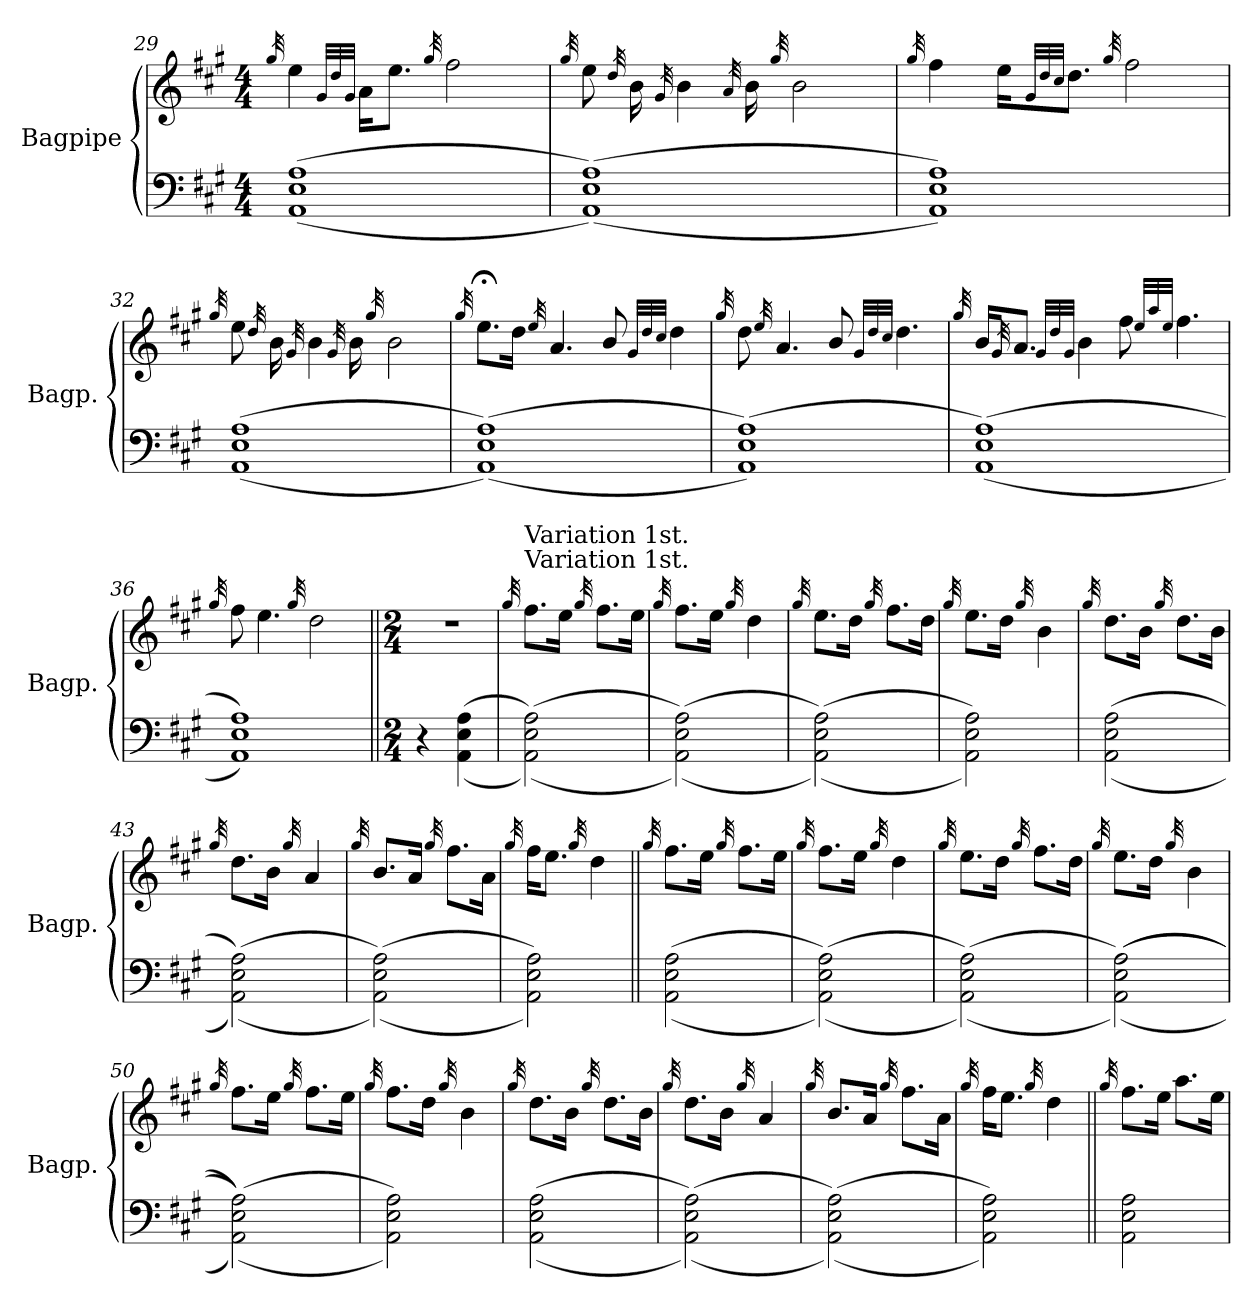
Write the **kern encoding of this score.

**kern	**kern
*part2	*part1
*staff2	*staff1
*I"Bagpipe	*I"Bagpipe
*I'Bagp.	*I'Bagp.
!!LO:LB:g=z
*clefF4	*clefG2
*ITrd1c2	*ITrd1c2
*k[f#]	*k[f#]
*M4/4	*M4/4
=29	=29
.	32qff#/
((1GG 1D 1G	4dd\
.	32qf#/LLL
.	32qcc/
.	32qf#/JJJ
.	16g\KL
.	8.dd\J
.	32qff#/
.	2ee\
=30	=30
.	32qff#/
((1GG 1D 1G))	8dd\
.	32qcc/
.	16a\
.	32qf#/
.	4a\
.	32qg/
.	16a\
.	32qff#/
.	2a\
=31	=31
.	32qff#/
1GG 1D 1G))	4ee\
.	16dd\KL
.	32qf#/LLL
.	32qcc/
.	32qb/JJJ
.	8.cc\J
.	32qff#/
.	2ee\
=32	=32
.	32qff#/
((1GG 1D 1G	8dd\
.	32qcc/
.	16a\
.	32qf#/
.	4a\
.	32qf#/
.	16a\
.	32qff#/
.	2a\
!!LO:LB:g=z
=33	=33
.	32qff#/
((1GG 1D 1G))	8.dd;<\L
.	16cc\Jk
.	32qdd/
.	4.g/
.	8a/
.	32qf#/LLL
.	32qcc/
.	32qb/JJJ
.	4cc\
=34	=34
.	32qff#/
(1GG 1D 1G))	8cc\
.	32qdd/
.	4.g/
.	8a/
.	32qf#/LLL
.	32qcc/
.	32qb/JJJ
.	4.cc\
=35	=35
.	32qff#/
((1GG 1D 1G)	16a/KL
.	32qf#/
.	8.g/J
.	32qf#/LLL
.	32qcc/
.	32qf#/JJJ
.	4a\
.	8ee\
.	32qdd/LLL
.	32qgg/
.	32qdd/JJJ
.	4.ee\
=36	=36
.	32qff#/
1GG 1D 1G))	8ee\
.	4.dd\
.	32qff#/
.	2cc\
!!LO:LB:g=z
=37||	=37||
*M2/4	*M2/4
4r	2r
((4GG\ 4D\ 4G\	.
=38	=38
.	32qff#/
!	!LO:TX:a:t=Variation 1st.
!	!LO:TX:a:t=Variation 1st.
((2GG\ 2D\ 2G\))	8.ee\L
.	16dd\Jk
.	32qff#/
.	8.ee\L
.	16dd\Jk
=39	=39
.	32qff#/
((2GG\ 2D\ 2G\))	8.ee\L
.	16dd\Jk
.	32qff#/
.	4cc\
=40	=40
.	32qff#/
((2GG\ 2D\ 2G\))	8.dd\L
.	16cc\Jk
.	32qff#/
.	8.ee\L
.	16cc\Jk
=41	=41
.	32qff#/
2GG\ 2D\ 2G\))	8.dd\L
.	16cc\Jk
.	32qff#/
.	4a\
=42	=42
.	32qff#/
((2GG\ 2D\ 2G\	8.cc\L
.	16a\Jk
.	32qff#/
.	8.cc\L
.	16a\Jk
!!LO:LB:g=z
=43	=43
.	32qff#/
((2GG\ 2D\ 2G\))	8.cc\L
.	16a\Jk
.	32qff#/
.	4g/
=44	=44
.	32qff#/
((2GG\ 2D\ 2G\))	8.a/L
.	16g/Jk
.	32qff#/
.	8.ee\L
.	16g\Jk
=45	=45
.	32qff#/
2GG\ 2D\ 2G\))	16ee\KL
.	8.dd\J
.	32qff#/
.	4cc\
=46||	=46||
.	32qff#/
((2GG\ 2D\ 2G\	8.ee\L
.	16dd\Jk
.	32qff#/
.	8.ee\L
.	16dd\Jk
=47	=47
.	32qff#/
((2GG\ 2D\ 2G\))	8.ee\L
.	16dd\Jk
.	32qff#/
.	4cc\
=48	=48
.	32qff#/
((2GG\ 2D\ 2G\))	8.dd\L
.	16cc\Jk
.	32qff#/
.	8.ee\L
.	16cc\Jk
!!LO:PB:g=z
=49	=49
.	32qff#/
(((2GG\ 2D\ 2G\))	8.dd\L
.	16cc\Jk
.	32qff#/
.	4a\
=50	=50
.	32qff#/
((2GG\ 2D\ 2G\)))	8.ee\L
.	16dd\Jk
.	32qff#/
.	8.ee\L
.	16dd\Jk
=51	=51
.	32qff#/
2GG\ 2D\ 2G\))	8.ee\L
.	16cc\Jk
.	32qff#/
.	4a\
=52	=52
.	32qff#/
((2GG\ 2D\ 2G\	8.cc\L
.	16a\Jk
.	32qff#/
.	8.cc\L
.	16a\Jk
=53	=53
.	32qff#/
((2GG\ 2D\ 2G\))	8.cc\L
.	16a\Jk
.	32qff#/
.	4g/
=54	=54
.	32qff#/
((2GG\ 2D\ 2G\))	8.a/L
.	16g/Jk
.	32qff#/
.	8.ee\L
.	16g\Jk
!!LO:LB:g=z
=55	=55
.	32qff#/
2GG\ 2D\ 2G\))	16ee\KL
.	8.dd\J
.	32qff#/
.	4cc\
=56||	=56||
.	32qff#/
2GG\ 2D\ 2G\	8.ee\L
.	16dd\Jk
.	8.gg\L
.	16dd\Jk
=	=
*-	*-
